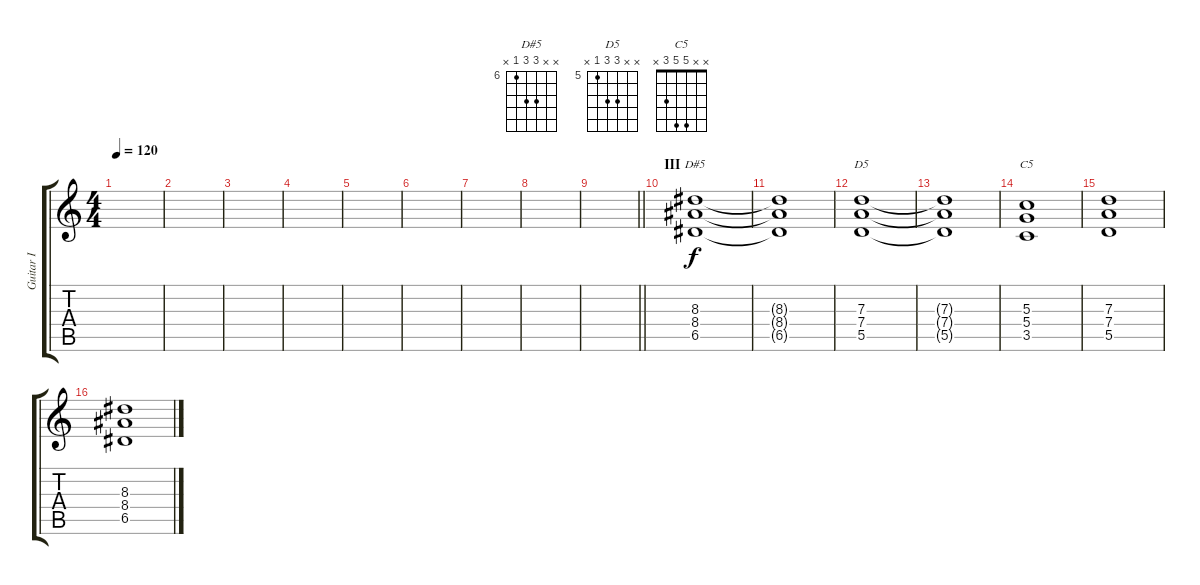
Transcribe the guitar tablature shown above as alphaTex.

\track ("Guitar I" "Guitar I") {instrument electricguitarclean}
\staff {score tabs}
\tuning (E4 B3 G3 D3 A2 E2) {hide}
\chord ("D#5" x x 8 8 6 x) {firstfret 6}
\chord ("D5" x x 7 7 5 x) {firstfret 5}
\chord ("C5" x x 5 5 3 x)
\ts (4 4)
\tempo 120
\clef g2
\ks c
|
|
|
|
|
|
|
|
\barLineRight lightlight
|
\section ("" "III")
(8.3 8.4 6.5).1{ch "D#5"} |
(8.3{t} 8.4{t} 6.5{t}).1 |
(7.3 7.4 5.5).1{ch "D5"} |
(7.3{t} 7.4{t} 5.5{t}).1 |
(5.3 5.4 3.5).1{ch "C5"} |
(7.3 7.4 5.5).1 |
(8.3 8.4 6.5).1
